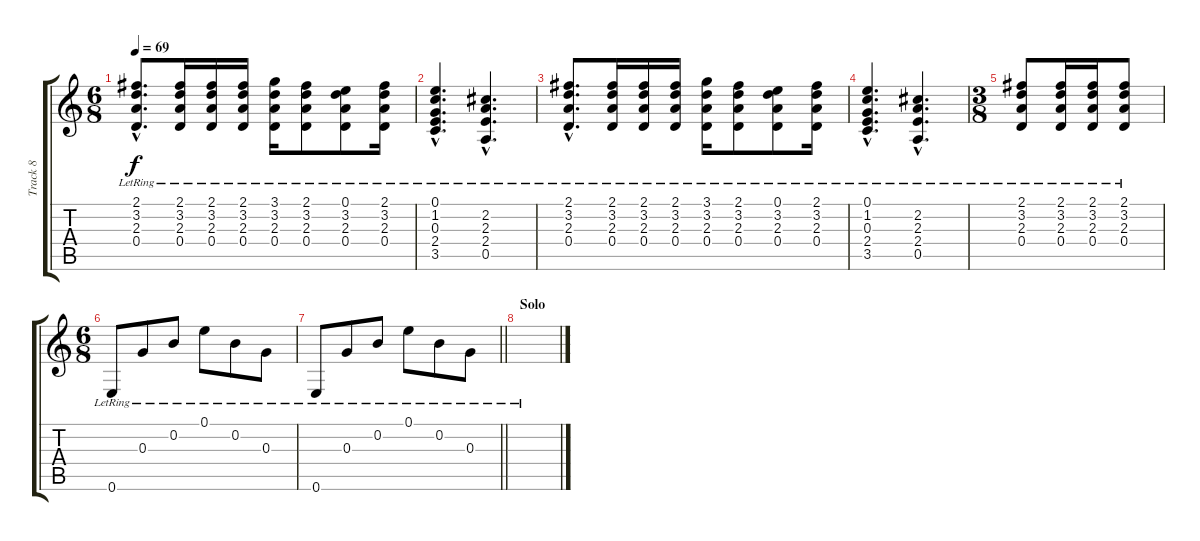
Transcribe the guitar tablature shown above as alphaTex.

\track ("Track 8" "Track 8") {instrument electricguitarclean}
\staff {score tabs}
\tuning (E4 B3 G3 D3 A2 E2) {hide}
\ts (6 8)
\tempo 69
\clef g2
\ks c
(2.1{hac lr} 3.2{hac lr} 2.3{hac lr} 0.4{hac lr}).8{d dy f} (2.1{lr} 3.2{lr} 2.3{lr} 0.4{lr}).16 (2.1{lr} 3.2{lr} 2.3{lr} 0.4{lr}).16 (2.1{lr} 3.2{lr} 2.3{lr} 0.4{lr}).16 (3.1{lr} 3.2{lr} 2.3{lr} 0.4{lr}).16 (2.1{lr} 3.2{lr} 2.3{lr} 0.4{lr}).8 (0.1{lr} 3.2{lr} 2.3{lr} 0.4{lr}).8 (2.1{lr} 3.2{lr} 2.3{lr} 0.4{lr}).16 |
(0.1{hac lr} 1.2{hac lr} 0.3{hac lr} 2.4{hac lr} 3.5{hac lr}).4{d} (2.2{hac lr} 2.3{hac lr} 2.4{hac lr} 0.5{hac lr}).4{d} |
(2.1{hac lr} 3.2{hac lr} 2.3{hac lr} 0.4{hac lr}).8{d} (2.1{lr} 3.2{lr} 2.3{lr} 0.4{lr}).16 (2.1{lr} 3.2{lr} 2.3{lr} 0.4{lr}).16 (2.1{lr} 3.2{lr} 2.3{lr} 0.4{lr}).16 (3.1{lr} 3.2{lr} 2.3{lr} 0.4{lr}).16 (2.1{lr} 3.2{lr} 2.3{lr} 0.4{lr}).8 (0.1{lr} 3.2{lr} 2.3{lr} 0.4{lr}).8 (2.1{lr} 3.2{lr} 2.3{lr} 0.4{lr}).16 |
(0.1{hac lr} 1.2{hac lr} 0.3{hac lr} 2.4{hac lr} 3.5{hac lr}).4{d} (2.2{hac lr} 2.3{hac lr} 2.4{hac lr} 0.5{hac lr}).4{d} |
\ts (3 8)
(2.1{lr} 3.2{lr} 2.3{lr} 0.4{lr}).8 (2.1{lr} 3.2{lr} 2.3{lr} 0.4{lr}).16 (2.1{lr} 3.2{lr} 2.3{lr} 0.4{lr}).16 (2.1{lr} 3.2{lr} 2.3{lr} 0.4{lr}).8 |
\ts (6 8)
0.6{lr}.8 0.3{lr}.8 0.2{lr}.8 0.1{lr}.8 0.2{lr}.8 0.3{lr}.8 |
\barLineRight lightlight
0.6{lr}.8 0.3{lr}.8 0.2{lr}.8 0.1{lr}.8 0.2{lr}.8 0.3{lr}.8 |
\section ("" "Solo")
